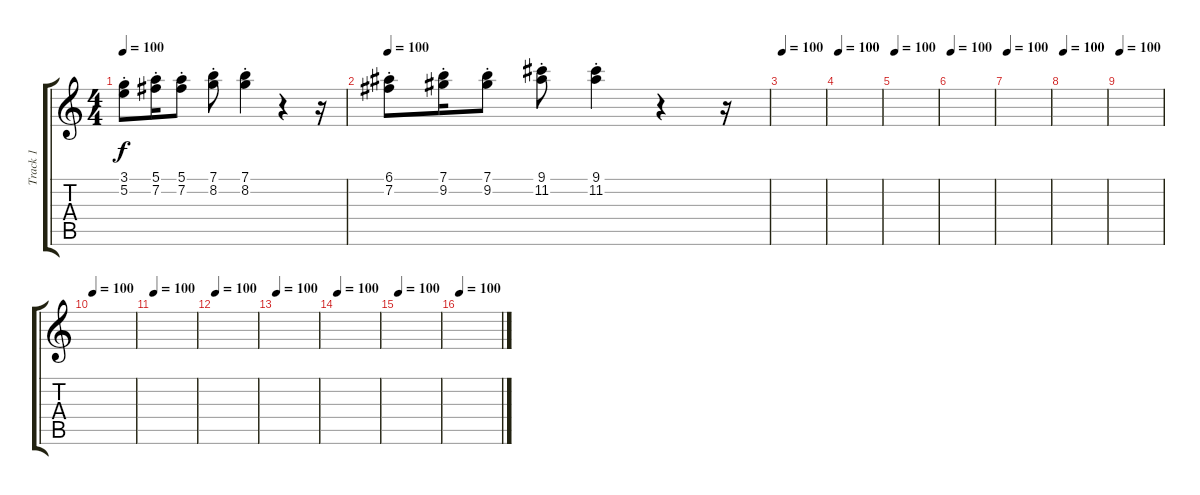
\track ("Track 1" "Track 1") {instrument acousticguitarnylon}
\staff {score tabs}
\tuning (E4 B3 G3 D3 A2 E2) {hide}
\ts (4 4)
\tempo 100
\clef g2
\ks c
(3.1{st} 5.2{st}).8{dy f} (5.1{st} 7.2{st}).16 (5.1{st} 7.2{st}).8 (7.1{st} 8.2{st}).8 (7.1{st} 8.2{st}).4 r.4 r.16 |
\tempo 100
(6.1{st} 7.2{st}).8 (7.1{st} 9.2{st}).16 (7.1{st} 9.2{st}).8 (9.1{st} 11.2{st}).8 (9.1{st} 11.2{st}).4 r.4 r.16 |
\tempo 100
|
\tempo 100
|
\tempo 100
|
\tempo 100
|
\tempo 100
|
\tempo 100
|
\tempo 100
|
\tempo 100
|
\tempo 100
|
\tempo 100
|
\tempo 100
|
\tempo 100
|
\tempo 100
|
\tempo 100
